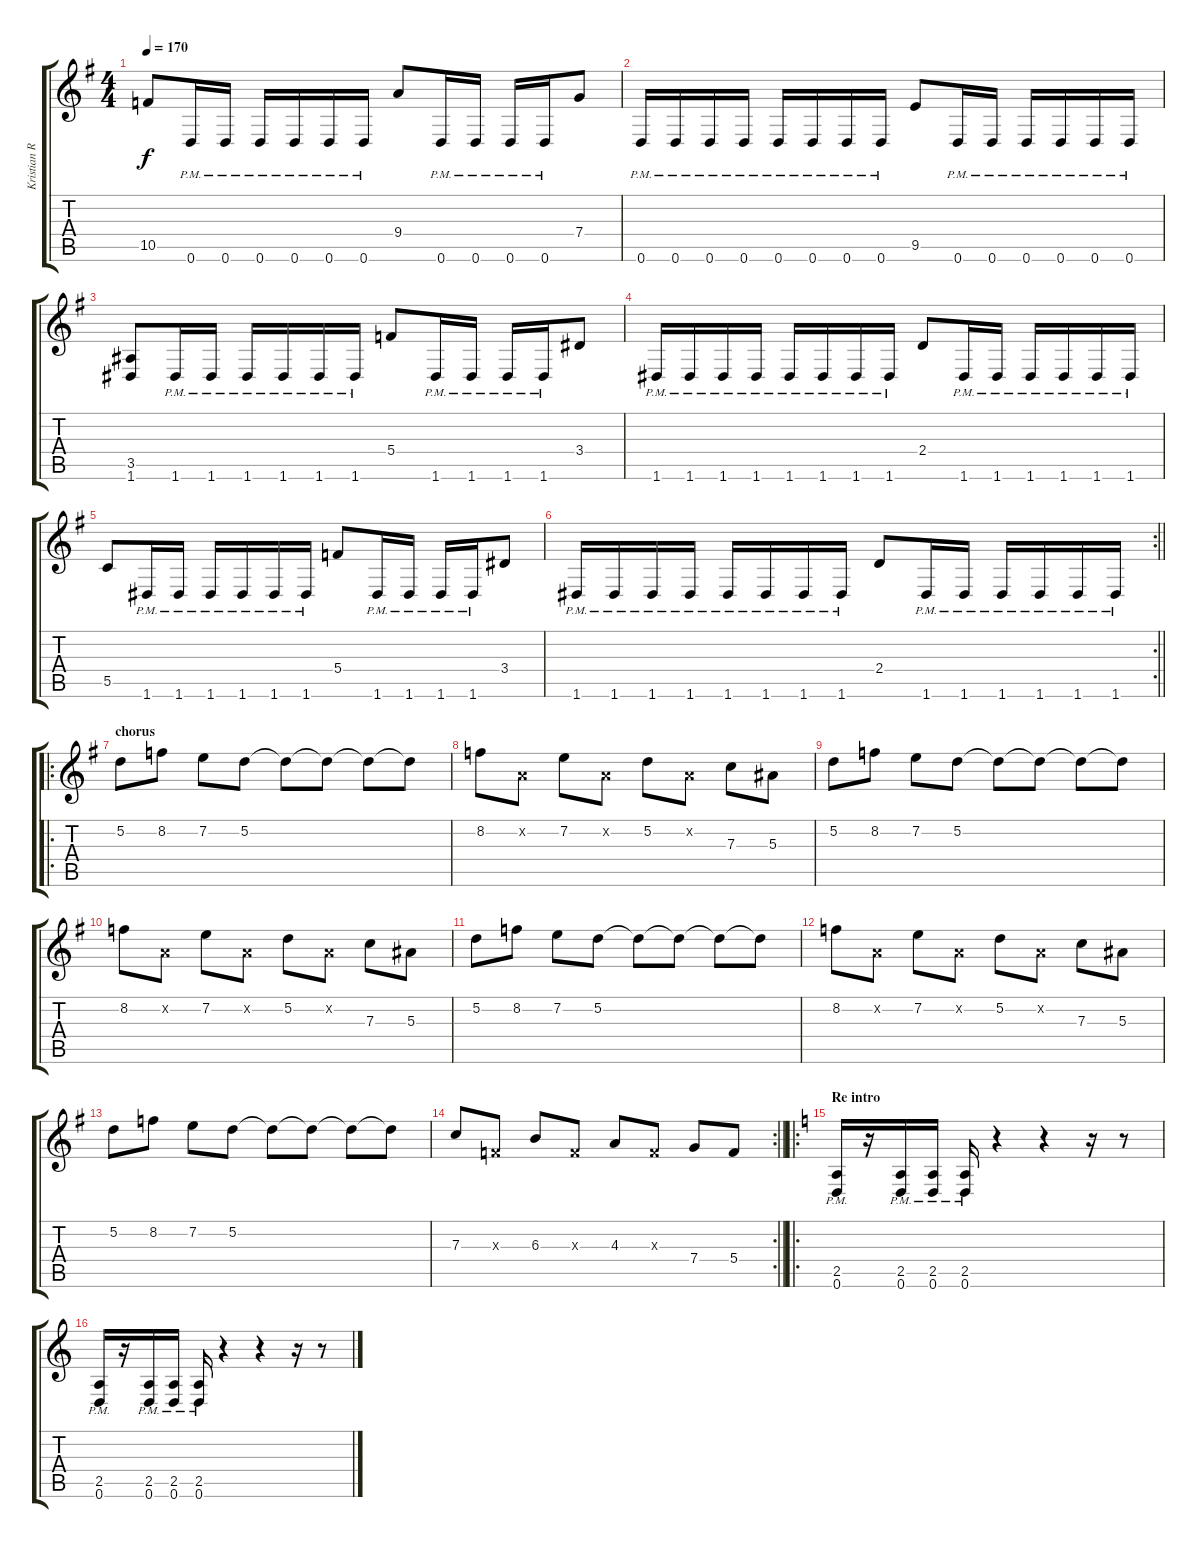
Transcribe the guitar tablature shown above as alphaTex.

\track ("Kristian Ranta" "Kristian R") {instrument distortionguitar}
\staff {score tabs}
\tuning (D4 A3 F3 C3 G2 D2) {hide}
\ts (4 4)
\tempo 170
\clef g2
\ks g
10.5.8{dy f} 0.6{pm}.16 0.6{pm}.16 0.6{pm}.16 0.6{pm}.16 0.6{pm}.16 0.6{pm}.16 9.4.8 0.6{pm}.16 0.6{pm}.16 0.6{pm}.16 0.6{pm}.16 7.4.8 |
0.6{pm}.16 0.6{pm}.16 0.6{pm}.16 0.6{pm}.16 0.6{pm}.16 0.6{pm}.16 0.6{pm}.16 0.6{pm}.16 9.5.8 0.6{pm}.16 0.6{pm}.16 0.6{pm}.16 0.6{pm}.16 0.6{pm}.16 0.6{pm}.16 |
(3.5 1.6).8 1.6{pm}.16 1.6{pm}.16 1.6{pm}.16 1.6{pm}.16 1.6{pm}.16 1.6{pm}.16 5.4.8 1.6{pm}.16 1.6{pm}.16 1.6{pm}.16 1.6{pm}.16 3.4.8 |
1.6{pm}.16 1.6{pm}.16 1.6{pm}.16 1.6{pm}.16 1.6{pm}.16 1.6{pm}.16 1.6{pm}.16 1.6{pm}.16 2.4.8 1.6{pm}.16 1.6{pm}.16 1.6{pm}.16 1.6{pm}.16 1.6{pm}.16 1.6{pm}.16 |
5.5.8 1.6{pm}.16 1.6{pm}.16 1.6{pm}.16 1.6{pm}.16 1.6{pm}.16 1.6{pm}.16 5.4.8 1.6{pm}.16 1.6{pm}.16 1.6{pm}.16 1.6{pm}.16 3.4.8 |
\rc 2
\barLineRight lightlight
1.6{pm}.16 1.6{pm}.16 1.6{pm}.16 1.6{pm}.16 1.6{pm}.16 1.6{pm}.16 1.6{pm}.16 1.6{pm}.16 2.4.8 1.6{pm}.16 1.6{pm}.16 1.6{pm}.16 1.6{pm}.16 1.6{pm}.16 1.6{pm}.16 |
\ro
\section ("" "chorus")
5.2.8 8.2.8 7.2.8 5.2.8 5.2{t}.8 5.2{t}.8 5.2{t}.8 5.2{t}.8 |
8.2.8 0.2{x}.8 7.2.8 0.2{x}.8 5.2.8 0.2{x}.8 7.3.8 5.3.8 |
5.2.8 8.2.8 7.2.8 5.2.8 5.2{t}.8 5.2{t}.8 5.2{t}.8 5.2{t}.8 |
8.2.8 0.2{x}.8 7.2.8 0.2{x}.8 5.2.8 0.2{x}.8 7.3.8 5.3.8 |
5.2.8 8.2.8 7.2.8 5.2.8 5.2{t}.8 5.2{t}.8 5.2{t}.8 5.2{t}.8 |
8.2.8 0.2{x}.8 7.2.8 0.2{x}.8 5.2.8 0.2{x}.8 7.3.8 5.3.8 |
5.2.8 8.2.8 7.2.8 5.2.8 5.2{t}.8 5.2{t}.8 5.2{t}.8 5.2{t}.8 |
\rc 2
\barLineRight lightlight
7.3.8 0.3{x}.8 6.3.8 0.3{x}.8 4.3.8 0.3{x}.8 7.4.8 5.4.8 |
\ro
\section ("" "Re intro")
\ks c
(2.5{pm} 0.6{pm}).16 r.16 (2.5{pm} 0.6{pm}).16 (2.5{pm} 0.6{pm}).16 (2.5{pm} 0.6{pm}).16 r.4 r.4 r.16 r.8 |
(2.5{pm} 0.6{pm}).16 r.16 (2.5{pm} 0.6{pm}).16 (2.5{pm} 0.6{pm}).16 (2.5{pm} 0.6{pm}).16 r.4 r.4 r.16 r.8
